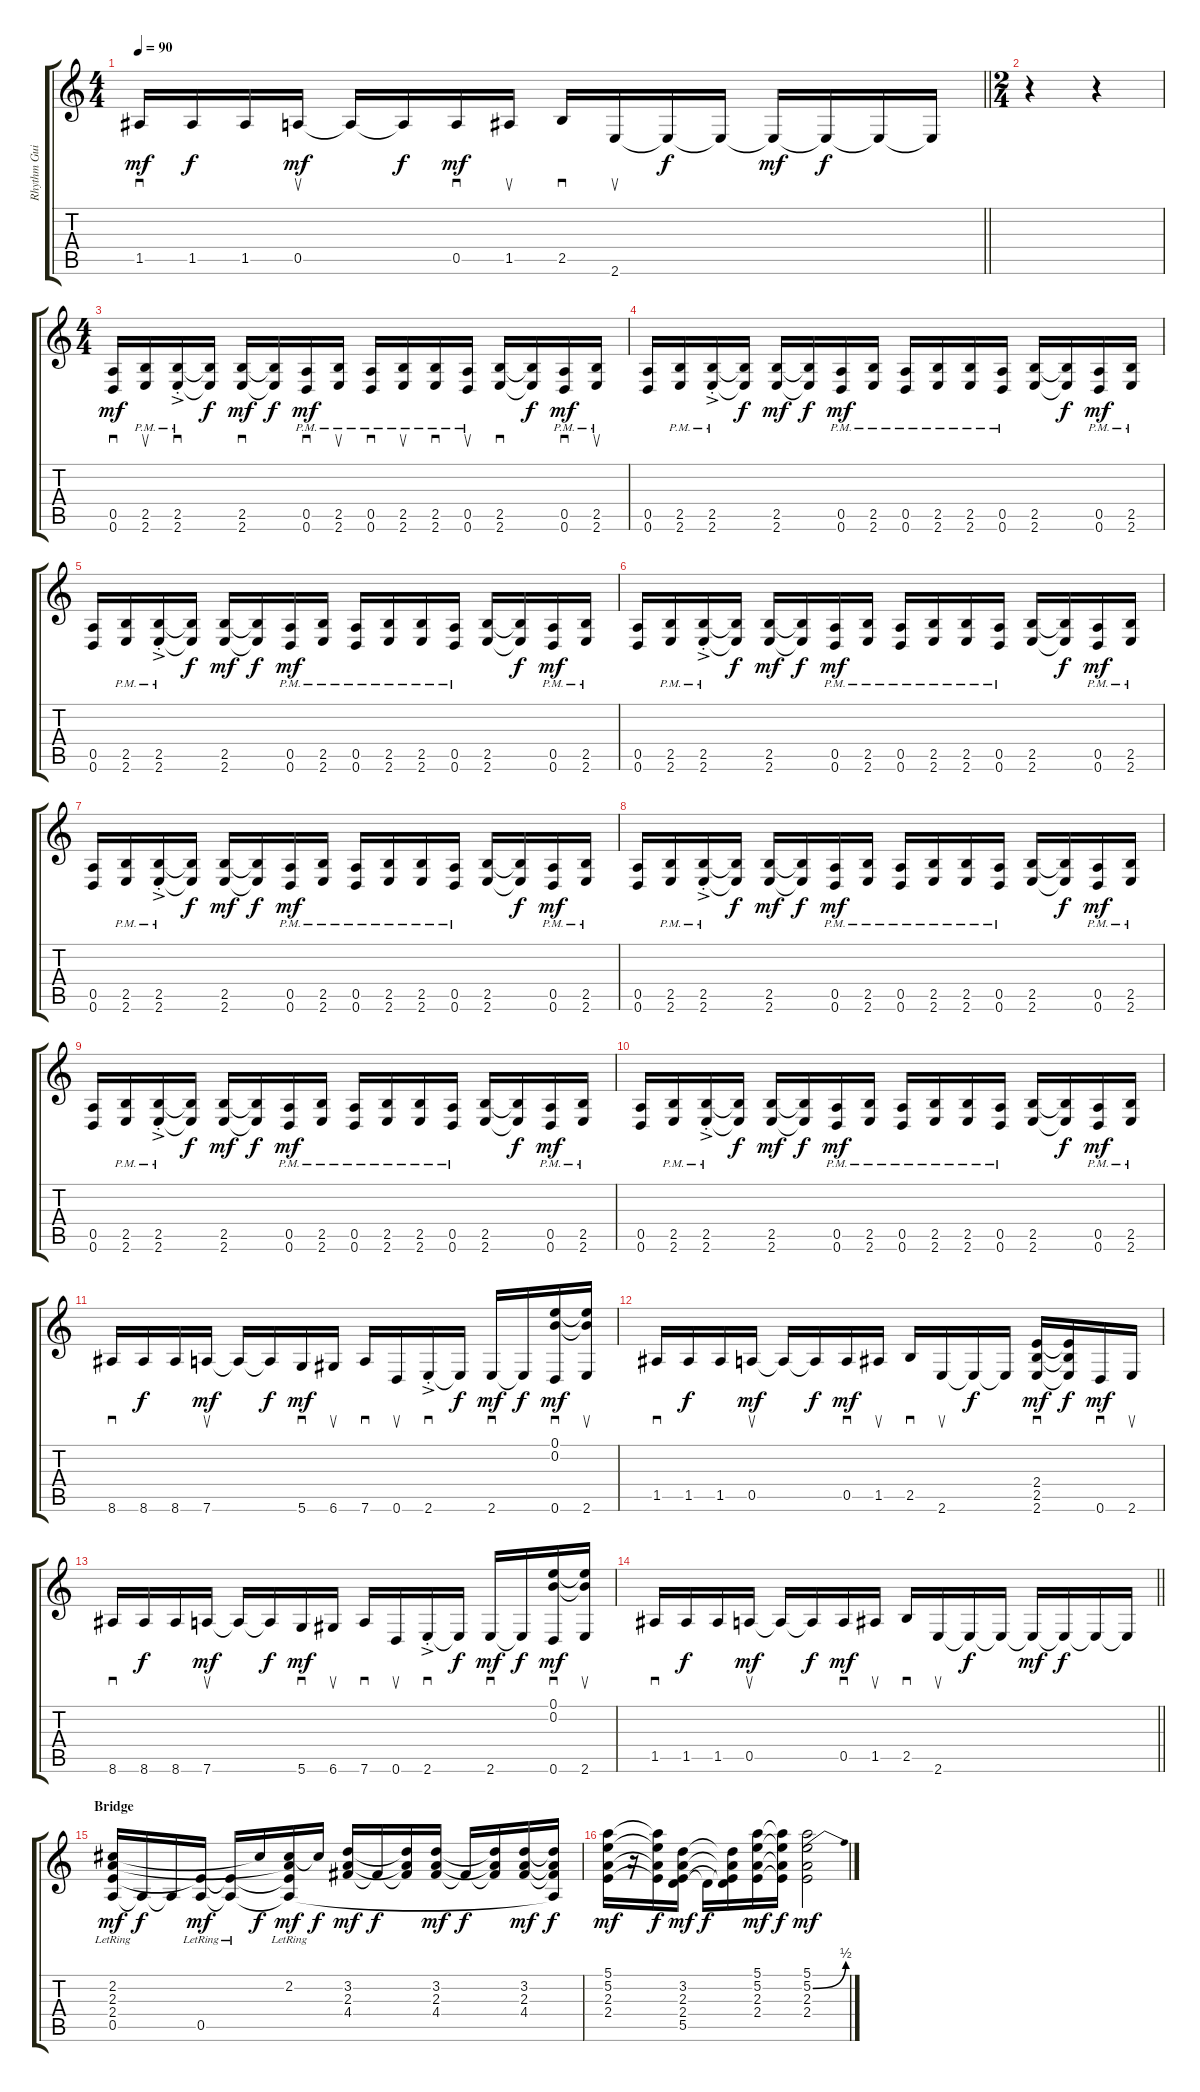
\track ("Rhythm Guitar" "Rhythm Gui") {instrument distortionguitar}
\staff {score tabs}
\tuning (E4 B3 G3 D3 A2 D2) {hide}
\ts (4 4)
\tempo 90
\clef g2
\barLineRight lightlight
\ks c
1.5.16{sd dy mf} 1.5.16{dy f} 1.5.16 0.5.16{su dy mf} 0.5{t}.16 0.5{t}.16{dy f} 0.5.16{sd dy mf} 1.5.16{su} 2.5.16{sd} 2.6.16{su} 2.6{t}.16{dy f} 2.6{t}.16 2.6{t}.16{dy mf} 2.6{t}.16{dy f} 2.6{t}.16 2.6{t}.16 |
\ts (2 4)
r.4 r.4 |
\ts (4 4)
(0.5 0.6).16{sd dy mf} (2.5 2.6{pm}).16{su} (2.5 2.6{ac pm st}).16{sd} (2.5{t} 2.6{t}).16{dy f} (2.5 2.6).16{sd dy mf} (2.5{t} 2.6{t}).16{dy f} (0.5 0.6{pm}).16{sd dy mf} (2.5 2.6{pm}).16{su} (0.5 0.6{pm}).16{sd} (2.5 2.6{pm}).16{su} (2.5 2.6{pm}).16{sd} (0.5 0.6{pm}).16{su} (2.5 2.6).16{sd} (2.5{t} 2.6{t}).16{dy f} (0.5 0.6{pm}).16{sd dy mf} (2.5 2.6{pm}).16{su} |
(0.5 0.6).16 (2.5 2.6{pm}).16 (2.5 2.6{ac pm st}).16 (2.5{t} 2.6{t}).16{dy f} (2.5 2.6).16{dy mf} (2.5{t} 2.6{t}).16{dy f} (0.5 0.6{pm}).16{dy mf} (2.5 2.6{pm}).16 (0.5 0.6{pm}).16 (2.5 2.6{pm}).16 (2.5 2.6{pm}).16 (0.5 0.6{pm}).16 (2.5 2.6).16 (2.5{t} 2.6{t}).16{dy f} (0.5 0.6{pm}).16{dy mf} (2.5 2.6{pm}).16 |
(0.5 0.6).16 (2.5 2.6{pm}).16 (2.5 2.6{ac pm st}).16 (2.5{t} 2.6{t}).16{dy f} (2.5 2.6).16{dy mf} (2.5{t} 2.6{t}).16{dy f} (0.5 0.6{pm}).16{dy mf} (2.5 2.6{pm}).16 (0.5 0.6{pm}).16 (2.5 2.6{pm}).16 (2.5 2.6{pm}).16 (0.5 0.6{pm}).16 (2.5 2.6).16 (2.5{t} 2.6{t}).16{dy f} (0.5 0.6{pm}).16{dy mf} (2.5 2.6{pm}).16 |
(0.5 0.6).16 (2.5 2.6{pm}).16 (2.5 2.6{ac pm st}).16 (2.5{t} 2.6{t}).16{dy f} (2.5 2.6).16{dy mf} (2.5{t} 2.6{t}).16{dy f} (0.5 0.6{pm}).16{dy mf} (2.5 2.6{pm}).16 (0.5 0.6{pm}).16 (2.5 2.6{pm}).16 (2.5 2.6{pm}).16 (0.5 0.6{pm}).16 (2.5 2.6).16 (2.5{t} 2.6{t}).16{dy f} (0.5 0.6{pm}).16{dy mf} (2.5 2.6{pm}).16 |
(0.5 0.6).16 (2.5 2.6{pm}).16 (2.5 2.6{ac pm st}).16 (2.5{t} 2.6{t}).16{dy f} (2.5 2.6).16{dy mf} (2.5{t} 2.6{t}).16{dy f} (0.5 0.6{pm}).16{dy mf} (2.5 2.6{pm}).16 (0.5 0.6{pm}).16 (2.5 2.6{pm}).16 (2.5 2.6{pm}).16 (0.5 0.6{pm}).16 (2.5 2.6).16 (2.5{t} 2.6{t}).16{dy f} (0.5 0.6{pm}).16{dy mf} (2.5 2.6{pm}).16 |
(0.5 0.6).16 (2.5 2.6{pm}).16 (2.5 2.6{ac pm st}).16 (2.5{t} 2.6{t}).16{dy f} (2.5 2.6).16{dy mf} (2.5{t} 2.6{t}).16{dy f} (0.5 0.6{pm}).16{dy mf} (2.5 2.6{pm}).16 (0.5 0.6{pm}).16 (2.5 2.6{pm}).16 (2.5 2.6{pm}).16 (0.5 0.6{pm}).16 (2.5 2.6).16 (2.5{t} 2.6{t}).16{dy f} (0.5 0.6{pm}).16{dy mf} (2.5 2.6{pm}).16 |
(0.5 0.6).16 (2.5 2.6{pm}).16 (2.5 2.6{ac pm st}).16 (2.5{t} 2.6{t}).16{dy f} (2.5 2.6).16{dy mf} (2.5{t} 2.6{t}).16{dy f} (0.5 0.6{pm}).16{dy mf} (2.5 2.6{pm}).16 (0.5 0.6{pm}).16 (2.5 2.6{pm}).16 (2.5 2.6{pm}).16 (0.5 0.6{pm}).16 (2.5 2.6).16 (2.5{t} 2.6{t}).16{dy f} (0.5 0.6{pm}).16{dy mf} (2.5 2.6{pm}).16 |
(0.5 0.6).16 (2.5 2.6{pm}).16 (2.5 2.6{ac pm st}).16 (2.5{t} 2.6{t}).16{dy f} (2.5 2.6).16{dy mf} (2.5{t} 2.6{t}).16{dy f} (0.5 0.6{pm}).16{dy mf} (2.5 2.6{pm}).16 (0.5 0.6{pm}).16 (2.5 2.6{pm}).16 (2.5 2.6{pm}).16 (0.5 0.6{pm}).16 (2.5 2.6).16 (2.5{t} 2.6{t}).16{dy f} (0.5 0.6{pm}).16{dy mf} (2.5 2.6{pm}).16 |
8.6.16{sd} 8.6.16{dy f} 8.6.16 7.6.16{su dy mf} 7.6{t}.16 7.6{t}.16{dy f} 5.6.16{sd dy mf} 6.6.16{su} 7.6.16{sd} 0.6.16{su} 2.6{ac st}.16{sd} 2.6{t}.16{dy f} 2.6.16{sd dy mf} 2.6{t}.16{dy f} (0.1 0.2 0.6).16{sd dy mf} (0.1{t} 0.2{t} 2.6).16{su} |
1.5.16{sd} 1.5.16{dy f} 1.5.16 0.5.16{su dy mf} 0.5{t}.16 0.5{t}.16{dy f} 0.5.16{sd dy mf} 1.5.16{su} 2.5.16{sd} 2.6.16{su} 2.6{t}.16{dy f} 2.6{t}.16 (2.4 2.5 2.6).16{sd dy mf} (2.4{t} 2.5{t} 2.6{t}).16{dy f} 0.6.16{sd dy mf} 2.6.16{su} |
8.6.16{sd} 8.6.16{dy f} 8.6.16 7.6.16{su dy mf} 7.6{t}.16 7.6{t}.16{dy f} 5.6.16{sd dy mf} 6.6.16{su} 7.6.16{sd} 0.6.16{su} 2.6{ac st}.16{sd} 2.6{t}.16{dy f} 2.6.16{sd dy mf} 2.6{t}.16{dy f} (0.1 0.2 0.6).16{sd dy mf} (0.1{t} 0.2{t} 2.6).16{su} |
\barLineRight lightlight
1.5.16{sd} 1.5.16{dy f} 1.5.16 0.5.16{su dy mf} 0.5{t}.16 0.5{t}.16{dy f} 0.5.16{sd dy mf} 1.5.16{su} 2.5.16{sd} 2.6.16{su} 2.6{t}.16{dy f} 2.6{t}.16 2.6{t}.16{dy mf} 2.6{t}.16{dy f} 2.6{t}.16 2.6{t}.16 |
\section ("" "Bridge")
(2.2{lr} 2.3{lr} 2.4{lr} 0.5{lr}).16{dy mf} 0.5{t}.16{dy f} 0.5{t}.16 (2.4{t} 0.5{lr}).16{dy mf} (2.4{t} 0.5{lr t}).16 2.2{t}.16{dy f} (2.2{lr} 2.3{t} 2.4{t} 0.5{t}).16{dy mf} 2.2{t}.16{dy f} (3.2 2.3 4.4).16{dy mf} 4.4{t}.16{dy f} (3.2{t} 2.3{t} 4.4{t}).16 (3.2 2.3 4.4).16{dy mf} 4.4{t}.16{dy f} (3.2{t} 2.3{t} 4.4{t}).16 (3.2 2.3 4.4).16{dy mf} (3.2{t} 2.3{t} 4.4{t} 0.5{t}).16{dy f} |
(5.1 5.2 2.3 2.4).16{dy mf} r.16 (5.1{t} 5.2{t} 2.3{t} 2.4{t}).16{dy f} (3.2 2.3 2.4 5.5).16{dy mf} 5.5{t}.16{dy f} (3.2{t} 2.3{t} 2.4{t} 5.5{t}).16 (5.1 5.2 2.3 2.4).16{dy mf} (5.1{t} 5.2{t} 2.3{t} 2.4{t}).16{dy f} (5.1 5.2{be (bend 0 0 60 2)} 2.3 2.4).2{dy mf}
